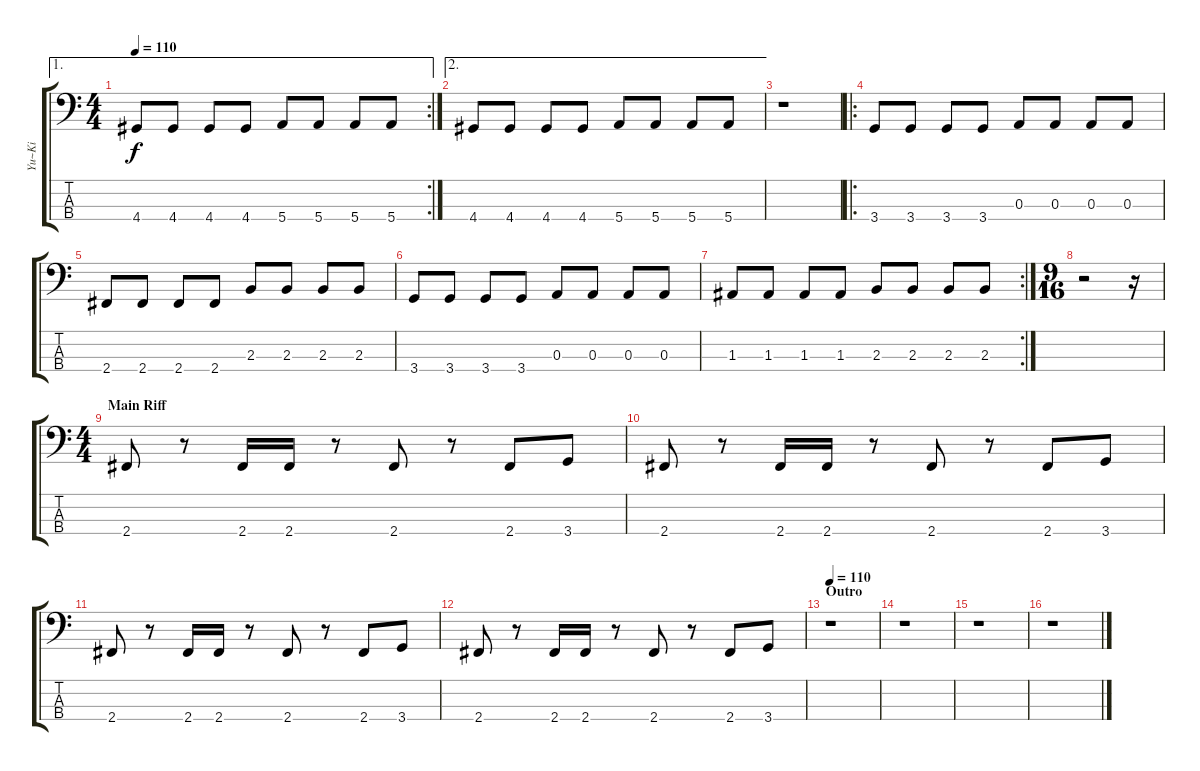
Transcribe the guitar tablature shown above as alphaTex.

\track ("Yu~Ki" "Yu~Ki") {instrument electricbasspick}
\staff {score tabs}
\tuning (G2 D2 A1 E1) {hide}
\ae 1
\rc 2
\ts (4 4)
\tempo 110
\clef f4
\ks c
4.4.8{dy f} 4.4.8 4.4.8 4.4.8 5.4.8 5.4.8 5.4.8 5.4.8 |
\ae 2
4.4.8 4.4.8 4.4.8 4.4.8 5.4.8 5.4.8 5.4.8 5.4.8 |
r.1 |
\ro
3.4.8 3.4.8 3.4.8 3.4.8 0.3.8 0.3.8 0.3.8 0.3.8 |
2.4.8 2.4.8 2.4.8 2.4.8 2.3.8 2.3.8 2.3.8 2.3.8 |
3.4.8 3.4.8 3.4.8 3.4.8 0.3.8 0.3.8 0.3.8 0.3.8 |
\rc 2
1.3.8 1.3.8 1.3.8 1.3.8 2.3.8 2.3.8 2.3.8 2.3.8 |
\ts (9 16)
r.2 r.16 |
\ts (4 4)
\section ("" "Main Riff")
2.4.8 r.8 2.4.16 2.4.16 r.8 2.4.8 r.8 2.4.8 3.4.8 |
2.4.8 r.8 2.4.16 2.4.16 r.8 2.4.8 r.8 2.4.8 3.4.8 |
2.4.8 r.8 2.4.16 2.4.16 r.8 2.4.8 r.8 2.4.8 3.4.8 |
2.4.8 r.8 2.4.16 2.4.16 r.8 2.4.8 r.8 2.4.8 3.4.8 |
\section ("" "Outro")
\tempo 110
r.1 |
r.1 |
r.1 |
r.1
